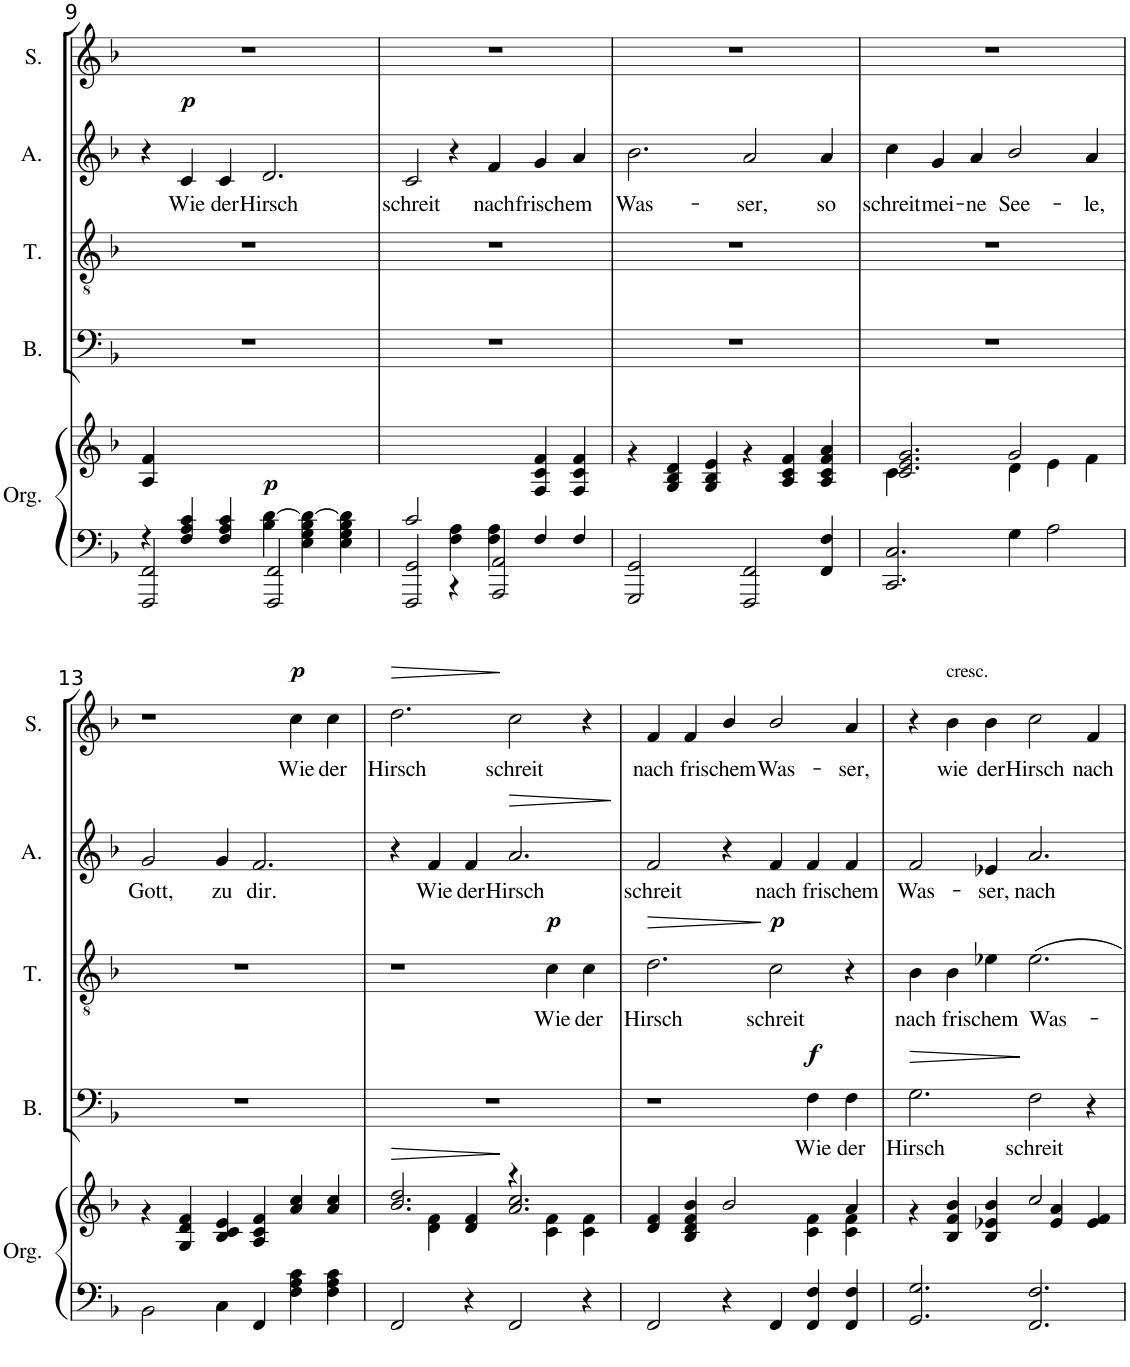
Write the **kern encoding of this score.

**kern	**kern	**dynam	**kern	**text	**dynam	**kern	**text	**dynam	**kern	**text	**dynam	**kern	**text	**dynam
*part5	*part5	*part5	*part4	*part4	*part4	*part3	*part3	*part3	*part2	*part2	*part2	*part1	*part1	*part1
*staff6	*staff5	*staff5/6	*staff4	*staff4	*staff4	*staff3	*staff3	*staff3	*staff2	*staff2	*staff2	*staff1	*staff1	*staff1
*I"Orgue	*	*	*I"Bass	*	*	*I"Tenor	*	*	*I"Alti	*	*	*I"Soprano	*	*
*I'Org.	*	*	*I'B.	*	*	*I'T.	*	*	*I'A.	*	*	*I'S.	*	*
!!LO:PB:g=z
*clefF4	*clefG2	*	*clefF4	*	*	*clefGv2	*	*	*clefG2	*	*	*clefG2	*	*
*k[b-]	*k[b-]	*	*k[b-]	*	*	*k[b-]	*	*	*k[b-]	*	*	*k[b-]	*	*
*F:	*F:	*	*F:	*	*	*	*	*	*F:	*	*	*F:	*	*
*M6/4	*M6/4	*	*M6/4	*	*	*M6/4	*	*	*M6/4	*	*	*M6/4	*	*
=9	=9	=9	=9	=9	=9	=9	=9	=9	=9	=9	=9	=9	=9	=9
*^	*^	*	*	*	*	*	*	*	*	*	*	*	*	*
4r	2FFF/ 2FF/	4A/ 4f/	2.ryy	.	1.r	.	.	1.r	.	.	4r	.	.	1.r	.	.
!	!	!	!	!	!	!	!	!	!	!	!	!LO:LY:b	!LO:DY:a	!	!	!
4F/ 4A/ 4c/	.	1ryy	.	.	.	.	.	.	.	.	4c/	Wie	p	.	.	.
!	!	!	!	!	!	!	!	!	!	!	!	!LO:LY:b	!	!	!	!
4F/ 4A/ 4c/	4ryy	.	.	.	.	.	.	.	.	.	4c/	der	.	.	.	.
!	!	!	!	!LO:DY:b	!	!	!	!	!	!	!	!LO:LY:b	!	!	!	!
4B-\ [>4d\	2FFF/ 2FF/	.	2.ryy	p	.	.	.	.	.	.	2.d/	Hirsch	.	.	.	.
4E\ 4G\ 4B-\ 4d\_	.	.	.	.	.	.	.	.	.	.	.	.	.	.	.	.
4E\ 4G\ 4B-\ 4d\]	4ryy	4ryy	.	.	.	.	.	.	.	.	.	.	.	.	.	.
=10	=10	=10	=10	=10	=10	=10	=10	=10	=10	=10	=10	=10	=10	=10	=10	=10
!	!	!	!	!	!	!	!	!	!	!	!	!LO:LY:b	!	!	!	!
2c/	2FFF/ 2GG/	1.ryy	1ryy	.	1.r	.	.	1.r	.	.	2c/	schreit	.	1.r	.	.
4F\ 4A\	4r	.	.	.	.	.	.	.	.	.	4r	.	.	.	.	.
!	!	!	!	!	!	!	!	!	!	!	!	!LO:LY:b	!	!	!	!
4F\ 4A\	2AAA/ 2AA/	.	.	.	.	.	.	.	.	.	4f/	nach	.	.	.	.
!	!	!	!	!	!	!	!	!	!	!	!	!LO:LY:b	!	!	!	!
4F/	.	.	4F/ 4c/ 4f/	.	.	.	.	.	.	.	4g/	frisch-	.	.	.	.
!	!	!	!	!	!	!	!	!	!	!	!	!LO:LY:b	!	!	!	!
4F/	4ryy	.	4F/ 4c/ 4f/	.	.	.	.	.	.	.	4a/	-em	.	.	.	.
=11	=11	=11	=11	=11	=11	=11	=11	=11	=11	=11	=11	=11	=11	=11	=11	=11
!	!	!	!	!	!	!	!	!	!	!	!	!LO:LY:b	!	!	!	!
*v	*v	*	*	*	*	*	*	*	*	*	*	*	*	*	*	*
2GGG/ 2GG/	1.ryy	4r	.	1.r	.	.	1.r	.	.	2.b-\	Was-	.	1.r	.	.
.	.	4G/ 4B-/ 4d/	.	.	.	.	.	.	.	.	.	.	.	.	.
4ryy	.	4G/ 4B-/ 4e/	.	.	.	.	.	.	.	.	.	.	.	.	.
!	!	!	!	!	!	!	!	!	!	!	!LO:LY:b	!	!	!	!
2FFF/ 2FF/	.	4r	.	.	.	.	.	.	.	2a/	-ser,	.	.	.	.
.	.	4A/ 4c/ 4f/	.	.	.	.	.	.	.	.	.	.	.	.	.
!	!	!	!	!	!	!	!	!	!	!	!LO:LY:b	!	!	!	!
4FF/ 4F/	.	4A/ 4c/ 4f/ 4a/	.	.	.	.	.	.	.	4a/	so	.	.	.	.
=12	=12	=12	=12	=12	=12	=12	=12	=12	=12	=12	=12	=12	=12	=12	=12
!	!	!	!	!	!	!	!	!	!	!	!LO:LY:b	!	!	!	!
2.CC/ 2.C/	2.c/ 2.e/ 2.g/	4c\	.	1.r	.	.	1.r	.	.	4cc\	schreit	.	1.r	.	.
!	!	!	!	!	!	!	!	!	!	!	!LO:LY:b	!	!	!	!
.	.	2ryy	.	.	.	.	.	.	.	4g/	mei-	.	.	.	.
!	!	!	!	!	!	!	!	!	!	!	!LO:LY:b	!	!	!	!
.	.	.	.	.	.	.	.	.	.	4a/	-ne	.	.	.	.
!	!	!	!	!	!	!	!	!	!	!	!LO:LY:b	!	!	!	!
4G\	2g/	4d\	.	.	.	.	.	.	.	2b-/	See-	.	.	.	.
2A\	.	4e\	.	.	.	.	.	.	.	.	.	.	.	.	.
!	!	!	!	!	!	!	!	!	!	!	!LO:LY:b	!	!	!	!
.	4ryy	4f\	.	.	.	.	.	.	.	4a/	-le,	.	.	.	.
!!LO:LB:g=z
=13	=13	=13	=13	=13	=13	=13	=13	=13	=13	=13	=13	=13	=13	=13	=13
!	!	!	!	!	!	!	!	!	!	!	!LO:LY:b	!	!	!	!
2BB-\	1.ryy	4r	.	1.r	.	.	1.r	.	.	2g/	Gott,	.	1r	.	.
.	.	4G/ 4d/ 4f/	.	.	.	.	.	.	.	.	.	.	.	.	.
!	!	!	!	!	!	!	!	!	!	!	!LO:LY:b	!	!	!	!
4C\	.	4B-/ 4c/ 4e/	.	.	.	.	.	.	.	4g/	zu	.	.	.	.
!	!	!	!	!	!	!	!	!	!	!	!LO:LY:b	!	!	!	!
4FF/	.	4A/ 4c/ 4f/	.	.	.	.	.	.	.	2.f/	dir.	.	.	.	.
!	!	!	!	!	!	!	!	!	!	!	!	!	!	!LO:LY:b	!LO:DY:a
4F\ 4A\ 4c\	.	4a/ 4cc/	.	.	.	.	.	.	.	.	.	.	4cc\	Wie	p
!	!	!	!	!	!	!	!	!	!	!	!	!	!	!LO:LY:b	!
4F\ 4A\ 4c\	.	4a/ 4cc/	.	.	.	.	.	.	.	.	.	.	4cc\	der	.
=14	=14	=14	=14	=14	=14	=14	=14	=14	=14	=14	=14	=14	=14	=14	=14
!	!	!	!LO:HP:b	!	!	!	!	!	!	!	!	!	!	!LO:LY:b	!LO:HP:b
2FF/	4ryy	2.b-/ 2.dd/	>	1.r	.	.	1r	.	.	4r	.	.	2.dd\	Hirsch	>
!	!	!	!	!	!	!	!	!	!	!	!LO:LY:b	!	!	!	!
.	4d\ 4f\	.	.	.	.	.	.	.	.	4f/	Wie	.	.	.	.
!	!	!	!	!	!	!	!	!	!	!	!LO:LY:b	!	!	!	!
4r	4d/ 4f/	.	.	.	.	.	.	.	.	4f/	der	.	.	.	.
!	!	!	!	!	!	!	!	!	!	!	!LO:LY:b	!LO:HP:b	!	!LO:LY:b	!
2FF/	4r	2.a/ 2.cc/	]	.	.	.	.	.	.	2.a/	Hirsch	>	2cc\	schreit	]
!	!	!	!	!	!	!	!	!LO:LY:b	!LO:DY:a	!	!	!	!	!	!
.	4c\ 4f\	.	.	.	.	.	4c\	Wie	p	.	.	.	.	.	.
!	!	!	!	!	!	!	!	!LO:LY:b	!	!	!	!	!	!	!
4r	4c\ 4f\	.	.	.	.	.	4c\	der	.	.	.	.	4r	.	.
*	*v	*v	*	*	*	*	*	*	*	*	*	*	*	*	*
.	.	.	.	.	.	.	.	.	.	.	]	.	.	.
=15	=15	=15	=15	=15	=15	=15	=15	=15	=15	=15	=15	=15	=15	=15
*	*^	*	*	*	*	*	*	*	*	*	*	*	*	*
!	!	!	!	!	!	!	!	!LO:LY:b	!LO:HP:b	!	!LO:LY:b	!	!	!LO:LY:b	!
2FF/	1ryy	4d/ 4f/	.	1r	.	.	2.d\	Hirsch	>	2f/	schreit	.	4f/	nach	.
!	!	!	!	!	!	!	!	!	!	!	!	!	!	!LO:LY:b	!
.	.	4B-/ 4d/ 4f/ 4b-/	.	.	.	.	.	.	.	.	.	.	4f/	fri-	.
!	!	!	!	!	!	!	!	!	!	!	!	!	!	!LO:LY:b	!
4r	.	2b-/	.	.	.	.	.	.	.	4r	.	.	4b-/	-schem	.
!	!	!	!	!	!	!	!	!LO:LY:b	!LO:DY:n=1:a	!	!LO:LY:b	!	!	!LO:LY:b	!
4FF/	.	.	.	.	.	.	2c\	schreit	] p	4f/	nach	.	2b-/	Was-	.
!	!	!	!	!	!LO:LY:b	!LO:DY:a	!	!	!	!	!LO:LY:b	!	!	!	!
4FF/ 4F/	4ryy	4c\ 4f\	.	4F\	Wie	f	.	.	.	4f/	fri-	.	.	.	.
!	!	!	!	!	!LO:LY:b	!	!	!	!	!	!LO:LY:b	!	!	!LO:LY:b	!
4FF/ 4F/	4a/	4c\ 4f\	.	4F\	der	.	4r	.	.	4f/	-schem	.	4a/	-ser,	.
=16	=16	=16	=16	=16	=16	=16	=16	=16	=16	=16	=16	=16	=16	=16	=16
!	!	!	!	!	!LO:LY:b	!LO:HP:b	!	!LO:LY:b	!	!	!LO:LY:b	!	!	!	!
2.GG/ 2.G/	2.ryy	4r	.	2.G\	Hirsch	>	4B-\	nach	.	2f/	Was-	.	4r	.	.
!	!	!	!	!	!	!	!	!	!	!	!	!	!LO:TX:a:t=cresc.	!	!
!	!	!	!	!	!	!	!	!LO:LY:b	!	!	!	!	!	!LO:LY:b	!
.	.	4B-/ 4f/ 4b-/	.	.	.	.	4B-\	fri-	.	.	.	.	4b-\	wie	.
!	!	!	!	!	!	!	!	!LO:LY:b	!	!	!LO:LY:b	!	!	!LO:LY:b	!
.	.	4B-/ 4e-X/ 4b-/	.	.	.	.	4e-X\	-schem	.	4e-X/	-ser,	.	4b-\	der	.
!	!	!	!	!	!LO:LY:b	!	!	!LO:LY:b	!	!	!LO:LY:b	!	!	!LO:LY:b	!
2.FF/ 2.F/	2cc/	4ryy	.	2F\	schreit	]	2.e-\	Was-	.	2.a/	nach	.	2cc\	Hirsch	.
.	.	4e-/ 4a/	.	.	.	.	.	.	.	.	.	.	.	.	.
!	!	!	!	!	!	!	!	!	!	!	!	!	!	!LO:LY:b	!
.	4ryy	4e-/ 4f/	.	4r	.	.	.	.	.	.	.	.	4f/	nach	.
*	*v	*v	*	*	*	*	*	*	*	*	*	*	*	*	*
=	=	=	=	=	=	=	=	=	=	=	=	=	=	=
*-	*-	*-	*-	*-	*-	*-	*-	*-	*-	*-	*-	*-	*-	*-
